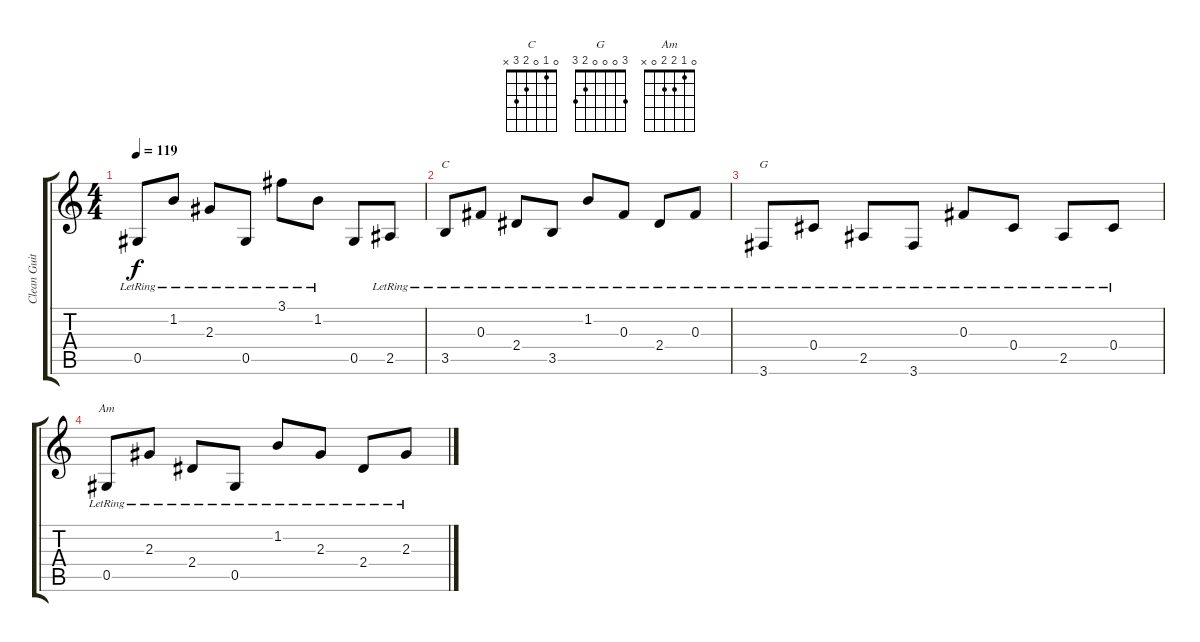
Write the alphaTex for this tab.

\track ("Clean Guitar" "Clean Guit") {instrument acousticguitarsteel}
\staff {score tabs}
\tuning (Eb4 Bb3 Gb3 Db3 Ab2 Eb2) {hide}
\chord ("C" 0 1 0 2 3 x)
\chord ("G" 3 0 0 0 2 3)
\chord ("Am" 0 1 2 2 0 x)
\ts (4 4)
\tempo 119
\clef g2
\ks c
0.5{lr}.8{dy f} 1.2{lr}.8 2.3{lr}.8 0.5{lr}.8 3.1{lr}.8 1.2{lr}.8 0.5.8 2.5{lr}.8 |
3.5{lr}.8{ch "C"} 0.3{lr}.8 2.4{lr}.8 3.5{lr}.8 1.2{lr}.8 0.3{lr}.8 2.4{lr}.8 0.3{lr}.8 |
3.6{lr}.8{ch "G"} 0.4{lr}.8 2.5{lr}.8 3.6{lr}.8 0.3{lr}.8 0.4{lr}.8 2.5{lr}.8 0.4{lr}.8 |
0.5{lr}.8{ch "Am"} 2.3{lr}.8 2.4{lr}.8 0.5{lr}.8 1.2{lr}.8 2.3{lr}.8 2.4{lr}.8 2.3{lr}.8
